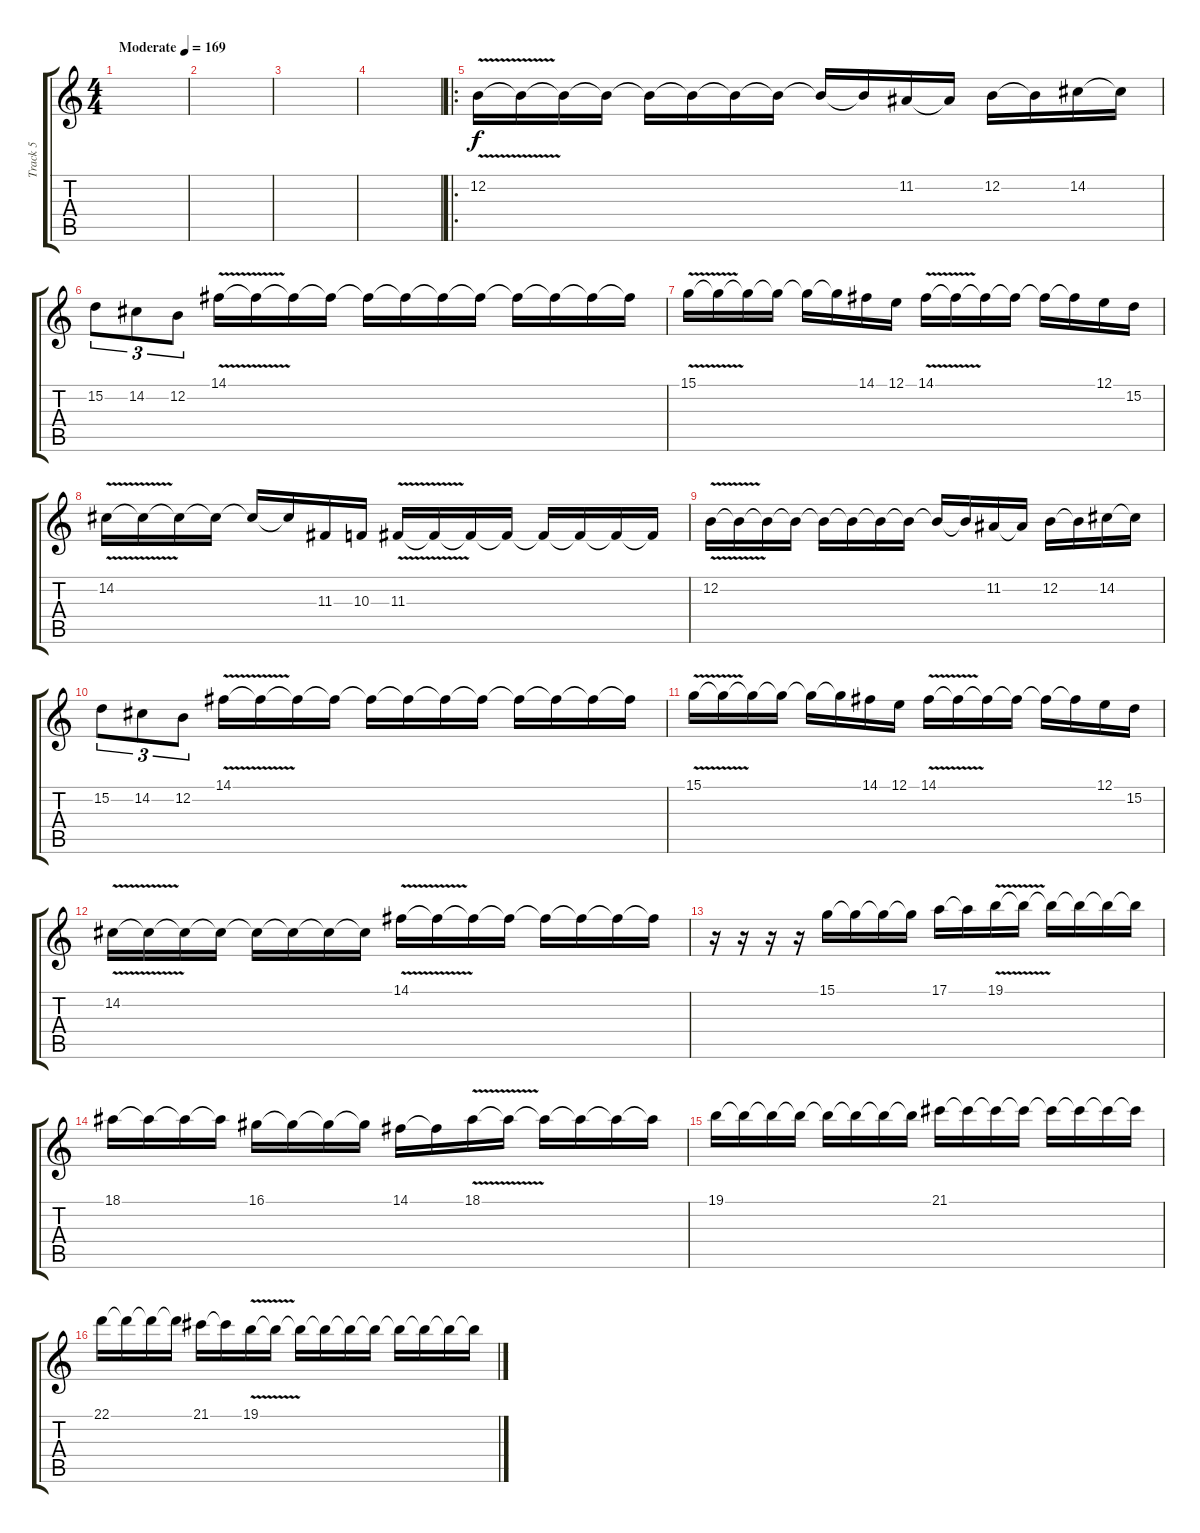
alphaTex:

\track ("Track 5" "Track 5") {instrument lead5charang}
\staff {score tabs}
\tuning (E4 B3 G3 D3 A2 E2) {hide}
\ts (4 4)
\tempo (169 "Moderate")
\clef g2
\ks c
|
|
|
|
\ro
12.2{v}.16 12.2{t}.16 12.2{t}.16 12.2{t}.16 12.2{t}.16 12.2{t}.16 12.2{t}.16 12.2{t}.16 12.2{t}.16 12.2{t}.16 11.2.16 11.2{t}.16 12.2.16 12.2{t}.16 14.2.16 14.2{t}.16 |
15.2.8{tu (3 2)} 14.2.8{tu (3 2)} 12.2.8{tu (3 2)} 14.1{v}.16 14.1{t}.16 14.1{t}.16 14.1{t}.16 14.1{t}.16 14.1{t}.16 14.1{t}.16 14.1{t}.16 14.1{t}.16 14.1{t}.16 14.1{t}.16 14.1{t}.16 |
15.1{v}.16 15.1{t}.16 15.1{t}.16 15.1{t}.16 15.1{t}.16 15.1{t}.16 14.1.16 12.1.16 14.1{v}.16 14.1{t}.16 14.1{t}.16 14.1{t}.16 14.1{t}.16 14.1{t}.16 12.1.16 15.2.16 |
14.2{v}.16 14.2{t}.16 14.2{t}.16 14.2{t}.16 14.2{t}.16 14.2{t}.16 11.3.16 10.3.16 11.3{v}.16 11.3{t}.16 11.3{t}.16 11.3{t}.16 11.3{t}.16 11.3{t}.16 11.3{t}.16 11.3{t}.16 |
12.2{v}.16 12.2{t}.16 12.2{t}.16 12.2{t}.16 12.2{t}.16 12.2{t}.16 12.2{t}.16 12.2{t}.16 12.2{t}.16 12.2{t}.16 11.2.16 11.2{t}.16 12.2.16 12.2{t}.16 14.2.16 14.2{t}.16 |
15.2.8{tu (3 2)} 14.2.8{tu (3 2)} 12.2.8{tu (3 2)} 14.1{v}.16 14.1{t}.16 14.1{t}.16 14.1{t}.16 14.1{t}.16 14.1{t}.16 14.1{t}.16 14.1{t}.16 14.1{t}.16 14.1{t}.16 14.1{t}.16 14.1{t}.16 |
15.1{v}.16 15.1{t}.16 15.1{t}.16 15.1{t}.16 15.1{t}.16 15.1{t}.16 14.1.16 12.1.16 14.1{v}.16 14.1{t}.16 14.1{t}.16 14.1{t}.16 14.1{t}.16 14.1{t}.16 12.1.16 15.2.16 |
14.2{v}.16 14.2{t}.16 14.2{t}.16 14.2{t}.16 14.2{t}.16 14.2{t}.16 14.2{t}.16 14.2{t}.16 14.1{v}.16 14.1{t}.16 14.1{t}.16 14.1{t}.16 14.1{t}.16 14.1{t}.16 14.1{t}.16 14.1{t}.16 |
r.16 r.16 r.16 r.16 15.1.16 15.1{t}.16 15.1{t}.16 15.1{t}.16 17.1.16 17.1{t}.16 19.1{v}.16 19.1{t}.16 19.1{t}.16 19.1{t}.16 19.1{t}.16 19.1{t}.16 |
18.1.16 18.1{t}.16 18.1{t}.16 18.1{t}.16 16.1.16 16.1{t}.16 16.1{t}.16 16.1{t}.16 14.1.16 14.1{t}.16 18.1{v}.16 18.1{t}.16 18.1{t}.16 18.1{t}.16 18.1{t}.16 18.1{t}.16 |
19.1.16 19.1{t}.16 19.1{t}.16 19.1{t}.16 19.1{t}.16 19.1{t}.16 19.1{t}.16 19.1{t}.16 21.1.16 21.1{t}.16 21.1{t}.16 21.1{t}.16 21.1{t}.16 21.1{t}.16 21.1{t}.16 21.1{t}.16 |
22.1.16 22.1{t}.16 22.1{t}.16 22.1{t}.16 21.1.16 21.1{t}.16 19.1{v}.16 19.1{t}.16 19.1{t}.16 19.1{t}.16 19.1{t}.16 19.1{t}.16 19.1{t}.16 19.1{t}.16 19.1{t}.16 19.1{t}.16
